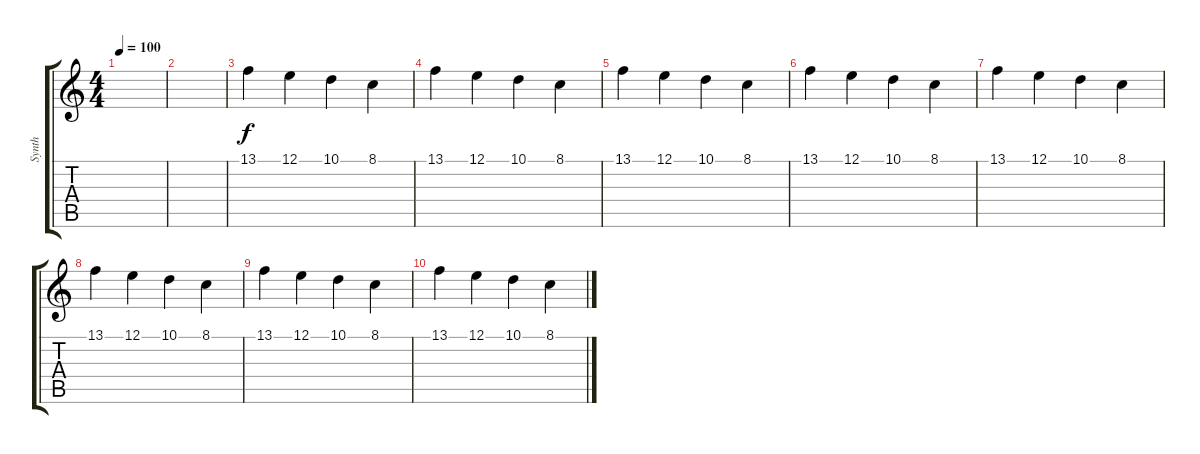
\track ("Synth" "Synth") {instrument stringensemble2}
\staff {score tabs}
\tuning (E4 B3 G3 D3 A2 E2) {hide}
\ts (4 4)
\tempo 100
\clef g2
\ks c
|
|
13.1.4 12.1.4 10.1.4 8.1.4 |
13.1.4 12.1.4 10.1.4 8.1.4 |
13.1.4 12.1.4 10.1.4 8.1.4 |
13.1.4 12.1.4 10.1.4 8.1.4 |
13.1.4 12.1.4 10.1.4 8.1.4 |
13.1.4 12.1.4 10.1.4 8.1.4 |
13.1.4 12.1.4 10.1.4 8.1.4 |
13.1.4 12.1.4 10.1.4 8.1.4
